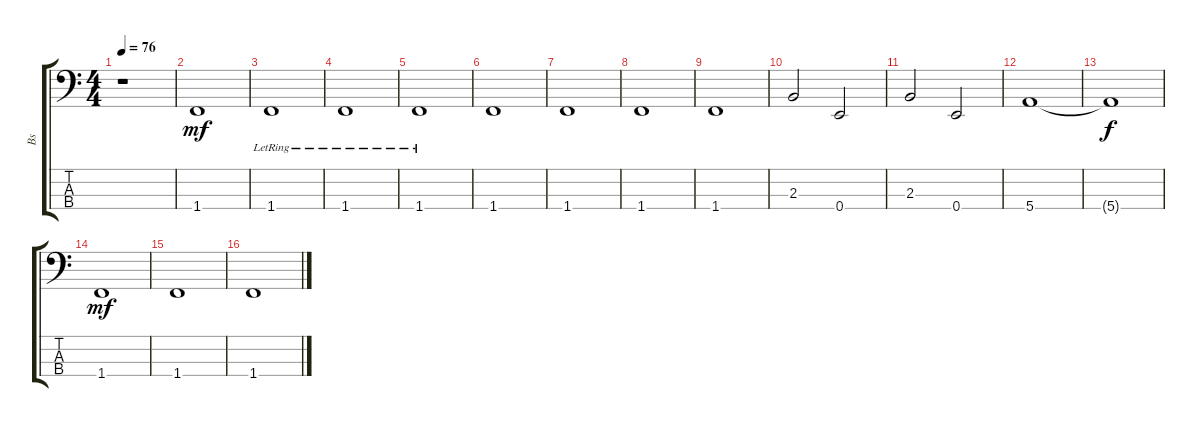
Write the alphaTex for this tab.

\track ("Bs" "Bs") {instrument electricbassfinger}
\staff {score tabs}
\tuning (G2 D2 A1 E1) {hide}
\ts (4 4)
\tempo 76
\clef f4
\ks c
r.1{dy mf instrument electricbassfinger} |
1.4.1 |
1.4{lr}.1 |
1.4{lr}.1 |
1.4{lr}.1 |
1.4.1 |
1.4.1 |
1.4.1 |
1.4.1 |
2.3.2 0.4.2 |
2.3.2 0.4.2 |
5.4.1 |
5.4{t}.1{dy f} |
1.4.1{dy mf} |
1.4.1 |
1.4.1
